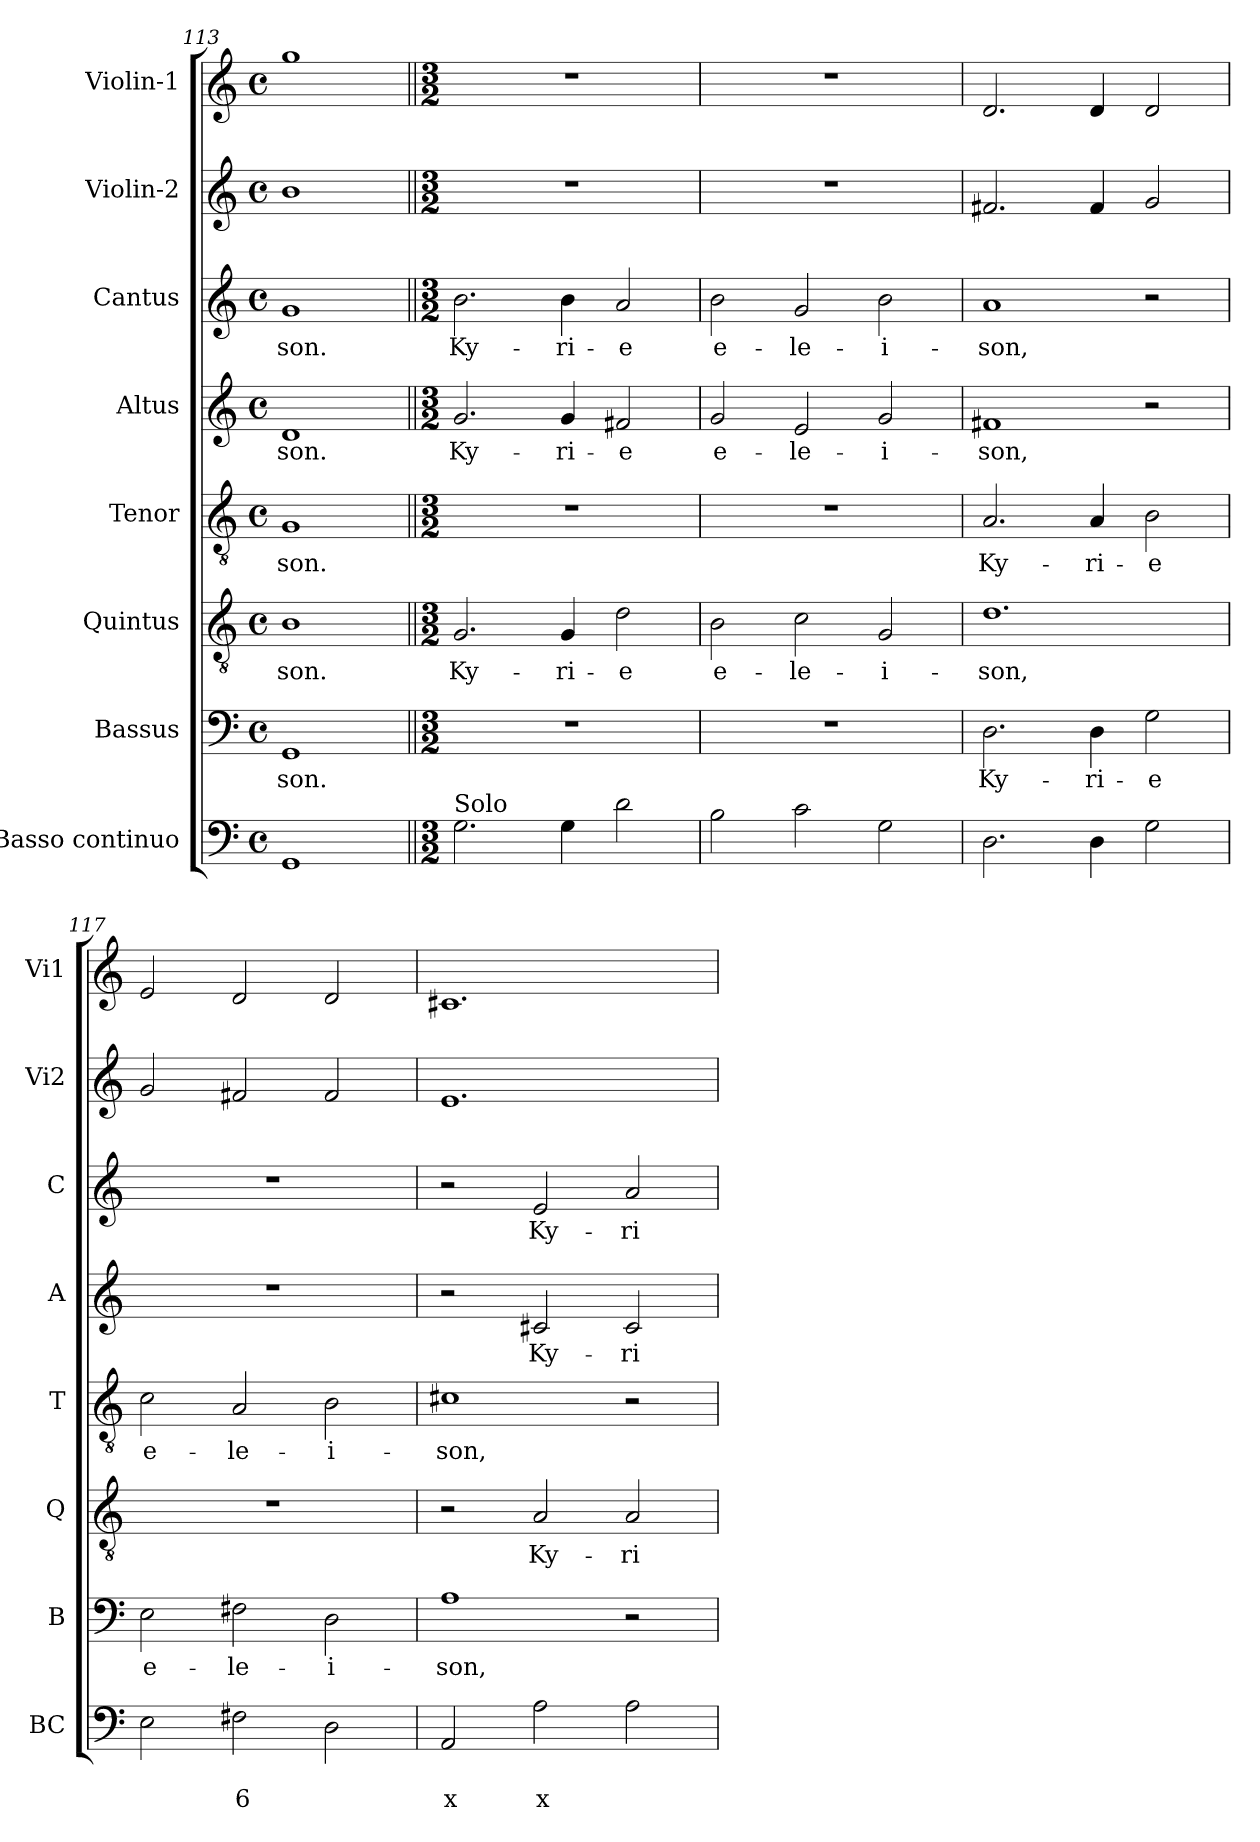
**kern	**text	**text	**kern	**text	**kern	**text	**kern	**text	**kern	**text	**kern	**text	**kern	**kern
*part8	*part8	*part8	*part7	*part7	*part6	*part6	*part5	*part5	*part4	*part4	*part3	*part3	*part2	*part1
*staff8	*staff8	*staff8	*staff7	*staff7	*staff6	*staff6	*staff5	*staff5	*staff4	*staff4	*staff3	*staff3	*staff2	*staff1
*I"Basso continuo	*	*	*I"Bassus	*	*I"Quintus	*	*I"Tenor	*	*I"Altus	*	*I"Cantus	*	*I"Violin-2	*I"Violin-1
*I'BC	*	*	*I'B	*	*I'Q	*	*I'T	*	*I'A	*	*I'C	*	*I'Vi2	*I'Vi1
*clefF4	*	*	*clefF4	*	*clefGv2	*	*clefGv2	*	*clefG2	*	*clefG2	*	*clefG2	*clefG2
*k[]	*	*	*k[]	*	*k[]	*	*k[]	*	*k[]	*	*k[]	*	*k[]	*k[]
*C:	*	*	*C:	*	*C:	*	*C:	*	*C:	*	*C:	*	*C:	*C:
*M4/4	*	*	*M4/4	*	*M4/4	*	*M4/4	*	*M4/4	*	*M4/4	*	*M4/4	*M4/4
*met(c)	*	*	*met(c)	*	*met(c)	*	*met(c)	*	*met(c)	*	*met(c)	*	*met(c)	*met(c)
=113	=113	=113	=113	=113	=113	=113	=113	=113	=113	=113	=113	=113	=113	=113
!	!	!	!	!LO:LY:b	!	!LO:LY:b	!	!LO:LY:b	!	!LO:LY:b	!	!LO:LY:b	!	!
1GG	.	.	1GG	-son.	1B	-son.	1G	-son.	1d	-son.	1g	-son.	1b	1gg
!!LO:LB:g=z
=114||	=114||	=114||	=114||	=114||	=114||	=114||	=114||	=114||	=114||	=114||	=114||	=114||	=114||	=114||
*M3/2	*	*	*M3/2	*	*M3/2	*	*M3/2	*	*M3/2	*	*M3/2	*	*M3/2	*M3/2
!LO:TX:a:t=Solo	!	!	!	!	!	!	!	!	!	!	!	!	!	!
!	!	!	!	!	!	!LO:LY:b	!	!	!	!LO:LY:b	!	!LO:LY:b	!	!
2.G\	.	.	1.r	.	2.G/	Ky-	1.r	.	2.g/	Ky-	2.b\	Ky-	1.r	1.r
!	!	!	!	!	!	!LO:LY:b	!	!	!	!LO:LY:b	!	!LO:LY:b	!	!
4G\	.	.	.	.	4G/	-ri-	.	.	4g/	-ri-	4b\	-ri-	.	.
!	!	!	!	!	!	!LO:LY:b	!	!	!	!LO:LY:b	!	!LO:LY:b	!	!
2d\	.	.	.	.	2d\	-e	.	.	2f#X/	-e	2a/	-e	.	.
=115	=115	=115	=115	=115	=115	=115	=115	=115	=115	=115	=115	=115	=115	=115
!	!	!	!	!	!	!LO:LY:b	!	!	!	!LO:LY:b	!	!LO:LY:b	!	!
2B\	.	.	1.r	.	2B\	e-	1.r	.	2g/	e-	2b\	e-	1.r	1.r
!	!	!	!	!	!	!LO:LY:b	!	!	!	!LO:LY:b	!	!LO:LY:b	!	!
2c\	.	.	.	.	2c\	-le-	.	.	2e/	-le-	2g/	-le-	.	.
!	!	!	!	!	!	!LO:LY:b	!	!	!	!LO:LY:b	!	!LO:LY:b	!	!
2G\	.	.	.	.	2G/	-i-	.	.	2g/	-i-	2b\	-i-	.	.
=116	=116	=116	=116	=116	=116	=116	=116	=116	=116	=116	=116	=116	=116	=116
!	!	!	!	!LO:LY:b	!	!LO:LY:b	!	!LO:LY:b	!	!LO:LY:b	!	!LO:LY:b	!	!
2.D\	.	.	2.D\	Ky-	1.d	-son,	2.A/	Ky-	1f#X	-son,	1a	-son,	2.f#X/	2.d/
!	!	!	!	!LO:LY:b	!	!	!	!LO:LY:b	!	!	!	!	!	!
4D\	.	.	4D\	-ri-	.	.	4A/	-ri-	.	.	.	.	4f#/	4d/
!	!	!	!	!LO:LY:b	!	!	!	!LO:LY:b	!	!	!	!	!	!
2G\	.	.	2G\	-e	.	.	2B\	-e	2r	.	2r	.	2g/	2d/
=117	=117	=117	=117	=117	=117	=117	=117	=117	=117	=117	=117	=117	=117	=117
!	!	!	!	!LO:LY:b	!	!	!	!LO:LY:b	!	!	!	!	!	!
2E\	.	.	2E\	e-	1.r	.	2c\	e-	1.r	.	1.r	.	2g/	2e/
!	!	!LO:LY:b	!	!LO:LY:b	!	!	!	!LO:LY:b	!	!	!	!	!	!
2F#X\	.	6	2F#X\	-le-	.	.	2A/	-le-	.	.	.	.	2f#X/	2d/
!	!	!	!	!LO:LY:b	!	!	!	!LO:LY:b	!	!	!	!	!	!
2D\	.	.	2D\	-i-	.	.	2B\	-i-	.	.	.	.	2f#/	2d/
=118	=118	=118	=118	=118	=118	=118	=118	=118	=118	=118	=118	=118	=118	=118
!	!	!LO:LY:b	!	!LO:LY:b	!	!	!	!LO:LY:b	!	!	!	!	!	!
2AA/	.	x	1A	-son,	2r	.	1c#X	-son,	2r	.	2r	.	1.e	1.c#X
!	!	!LO:LY:b	!	!	!	!LO:LY:b	!	!	!	!LO:LY:b	!	!LO:LY:b	!	!
2A\	.	x	.	.	2A/	Ky-	.	.	2c#X/	Ky-	2e/	Ky-	.	.
!	!	!	!	!	!	!LO:LY:b	!	!	!	!LO:LY:b	!	!LO:LY:b	!	!
2A\	.	.	2r	.	2A/	-ri-	2r	.	2c#/	-ri-	2a/	-ri-	.	.
=	=	=	=	=	=	=	=	=	=	=	=	=	=	=
*-	*-	*-	*-	*-	*-	*-	*-	*-	*-	*-	*-	*-	*-	*-
